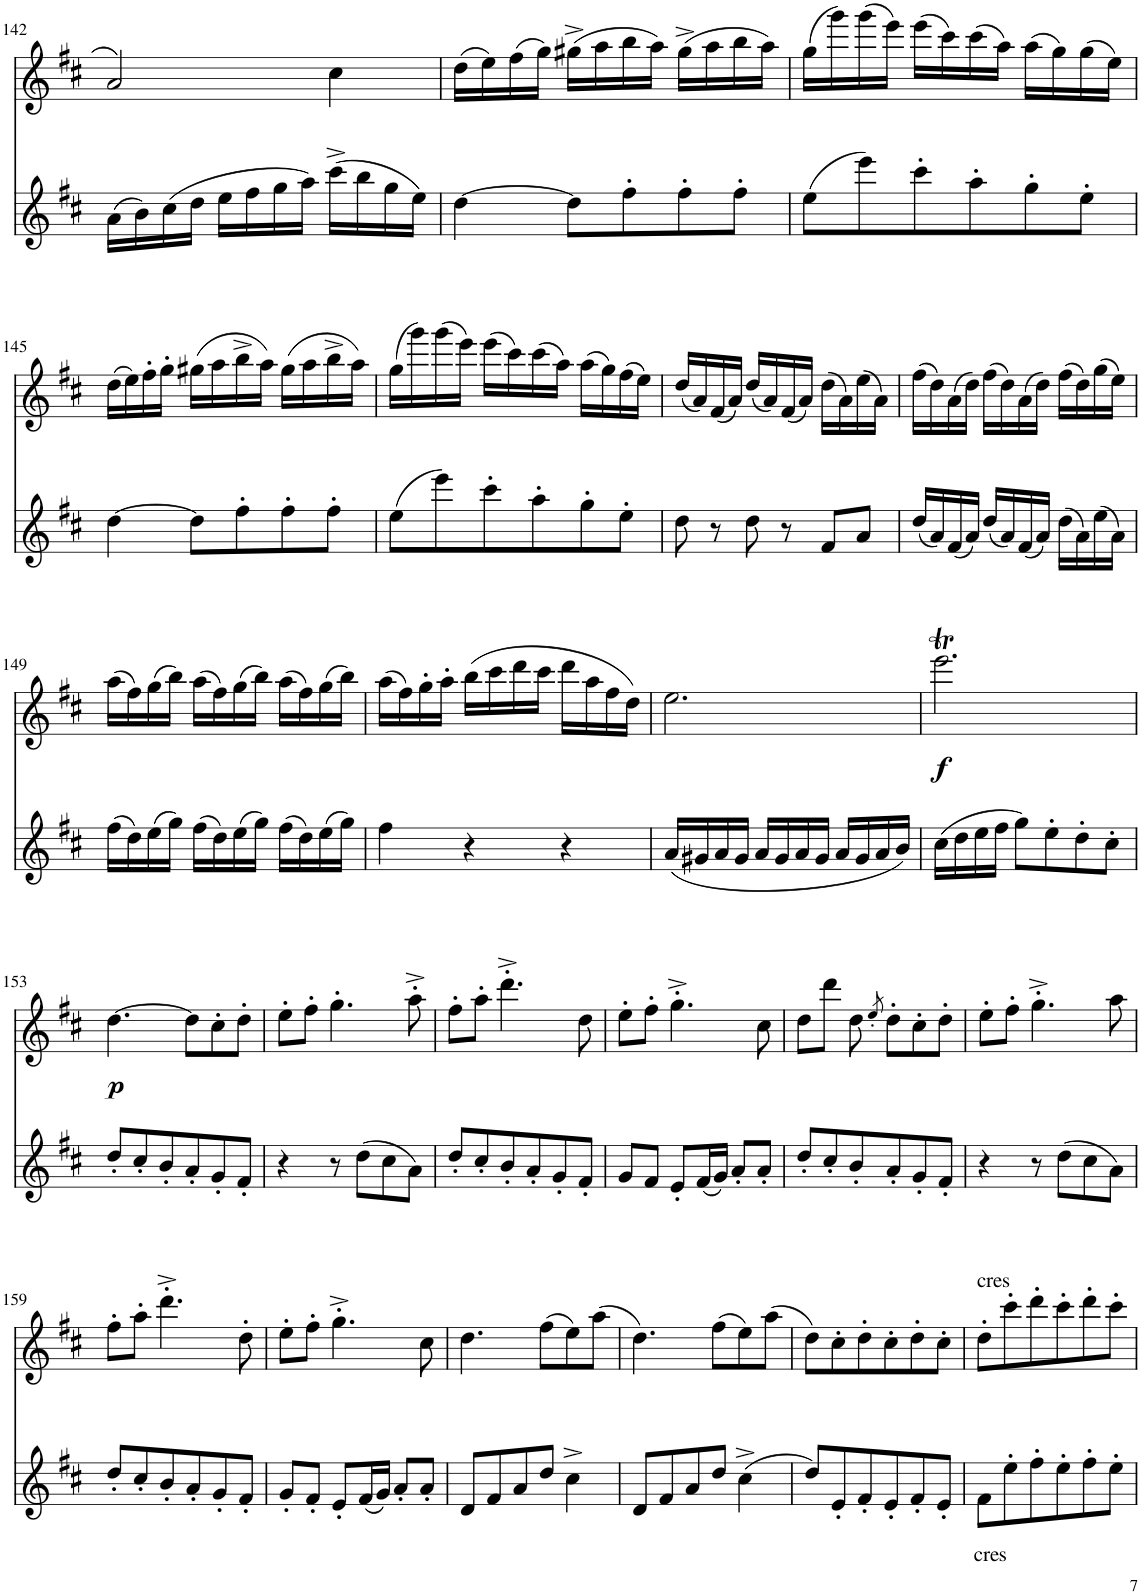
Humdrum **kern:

**kern	**kern	**dynam
*part2	*part1	*part1
*staff2	*staff1	*staff1
*I"Flöte	*I"Flöte	*
*I'Fl	*I'Fl	*
!!LO:PB:g=z
*clefG2	*clefG2	*
*k[f#c#]	*k[f#c#]	*
*M3/4	*M3/4	*
=142	=142	=142
(16a\LL	2a/	.
16b\)	.	.
(16cc#\	.	.
16dd\JJ	.	.
16ee\LL	.	.
16ff#\	.	.
16gg\	.	.
16aa\JJ)	.	.
(16ccc#^\LL	4cc#\	.
16bb\	.	.
16gg\	.	.
16ee\JJ)	.	.
=143	=143	=143
[4dd\	(16dd\LL	.
.	16ee\)	.
.	(16ff#\	.
.	16gg\JJ)	.
8dd\L]	(16gg#X^\LL	.
.	16aa\	.
8ff#'\	16bb\	.
.	16aa\JJ)	.
8ff#'\	(16gg#^\LL	.
.	16aa\	.
8ff#'\J	16bb\	.
.	16aa\JJ)	.
=144	=144	=144
(8ee\L	(16gg\LL	.
.	16ggg\)	.
8eee\)	(16ggg\	.
.	16eee\JJ)	.
8ccc#'\	(16eee\LL	.
.	16ccc#\)	.
8aa'\	(16ccc#\	.
.	16aa\JJ)	.
8gg'\	(16aa\LL	.
.	16gg\)	.
8ee'\J	(16gg\	.
.	16ee\JJ)	.
!!LO:LB:g=z
=145	=145	=145
[4dd\	(16dd\LL	.
.	16ee\)	.
.	16ff#'\	.
.	16gg'\JJ	.
8dd\L]	(16gg#X\LL	.
.	16aa\	.
8ff#'\	16bb^\	.
.	16aa\JJ)	.
8ff#'\	(16gg#\LL	.
.	16aa\	.
8ff#'\J	16bb^\	.
.	16aa\JJ)	.
=146	=146	=146
(8ee\L	(16gg\LL	.
.	16ggg\)	.
8eee\)	(16ggg\	.
.	16eee\JJ)	.
8ccc#'\	(16eee\LL	.
.	16ccc#\)	.
8aa'\	(16ccc#\	.
.	16aa\JJ)	.
8gg'\	(16aa\LL	.
.	16gg\)	.
8ee'\J	(16ff#\	.
.	16ee\JJ)	.
=147	=147	=147
8dd\	(16dd/LL	.
.	16a/)	.
8r	(16f#/	.
.	16a/JJ)	.
8dd\	(16dd/LL	.
.	16a/)	.
8r	(16f#/	.
.	16a/JJ)	.
8f#/L	(16dd\LL	.
.	16a\)	.
8a/J	(16ee\	.
.	16a\JJ)	.
=148	=148	=148
(16dd/LL	(16ff#\LL	.
16a/)	16dd\)	.
(16f#/	(16a\	.
16a/JJ)	16dd\JJ)	.
(16dd/LL	(16ff#\LL	.
16a/)	16dd\)	.
(16f#/	(16a\	.
16a/JJ)	16dd\JJ)	.
(16dd\LL	(16ff#\LL	.
16a\)	16dd\)	.
(16ee\	(16gg\	.
16a\JJ)	16ee\JJ)	.
!!LO:LB:g=z
=149	=149	=149
(16ff#\LL	(16aa\LL	.
16dd\)	16ff#\)	.
(16ee\	(16gg\	.
16gg\JJ)	16bb\JJ)	.
(16ff#\LL	(16aa\LL	.
16dd\)	16ff#\)	.
(16ee\	(16gg\	.
16gg\JJ)	16bb\JJ)	.
(16ff#\LL	(16aa\LL	.
16dd\)	16ff#\)	.
(16ee\	(16gg\	.
16gg\JJ)	16bb\JJ)	.
=150	=150	=150
4ff#\	(16aa\LL	.
.	16ff#\)	.
.	16gg'\	.
.	16aa'\JJ	.
4r	(16bb\LL	.
.	16ccc#\	.
.	16ddd\	.
.	16ccc#\JJ	.
4r	16ddd\LL	.
.	16aa\	.
.	16ff#\	.
.	16dd\JJ)	.
=151	=151	=151
(16a/LL	2.ee\	.
16g#X/	.	.
16a/	.	.
16g#/JJ	.	.
16a/LL	.	.
16g#/	.	.
16a/	.	.
16g#/JJ	.	.
16a/LL	.	.
16g#/	.	.
16a/	.	.
16b/JJ)	.	.
=152	=152	=152
!	!	!LO:DY:b
(16cc#\LL	2.eeeT\	f
16dd\	.	.
16ee\	.	.
16ff#\JJ	.	.
8gg\L)	.	.
8ee'\	.	.
8dd'\	.	.
8cc#'\J	.	.
!!LO:LB:g=z
=153	=153	=153
!	!	!LO:DY:b
8dd'/L	[4.dd\	p
8cc#'/	.	.
8b'/	.	.
8a'/	8dd\L]	.
8g'/	8cc#'\	.
8f#'/J	8dd'\J	.
=154	=154	=154
4r	8ee'\L	.
.	8ff#'\J	.
8r	4.gg'\	.
(8dd\L	.	.
8cc#\	.	.
8a\J)	8aa'^\	.
=155	=155	=155
8dd'/L	8ff#'\L	.
8cc#'/	8aa'\J	.
8b'/	4.ddd'^\	.
8a'/	.	.
8g'/	.	.
8f#'/J	8dd\	.
=156	=156	=156
8g/L	8ee'\L	.
8f#/J	8ff#'\J	.
8e'/L	4.gg'^\	.
(16f#/L	.	.
16g/JJ)	.	.
8a'/L	.	.
8a'/J	8cc#\	.
=157	=157	=157
8dd'/L	8dd\L	.
8cc#'/	8ddd\J	.
8b'/	8dd\	.
.	8qee'/	.
8a'/	8dd'\L	.
8g'/	8cc#'\	.
8f#'/J	8dd'\J	.
=158	=158	=158
4r	8ee'\L	.
.	8ff#'\J	.
8r	4.gg'^\	.
(8dd\L	.	.
8cc#\	.	.
8a\J)	8aa\	.
!!LO:LB:g=z
=159	=159	=159
8dd'/L	8ff#'\L	.
8cc#'/	8aa'\J	.
8b'/	4.ddd'^\	.
8a'/	.	.
8g'/	.	.
8f#'/J	8dd'\	.
=160	=160	=160
8g'/L	8ee'\L	.
8f#'/J	8ff#'\J	.
8e'/L	4.gg'^\	.
(16f#/L	.	.
16g/JJ)	.	.
8a'/L	.	.
8a'/J	8cc#\	.
=161	=161	=161
8d/L	4.dd\	.
8f#/	.	.
8a/	.	.
8dd/J	(8ff#\L	.
4cc#^\	8ee\)	.
.	(8aa\J	.
=162	=162	=162
8d/L	4.dd\)	.
8f#/	.	.
8a/	.	.
8dd/J	(8ff#\L	.
(4cc#^\	8ee\)	.
.	(8aa\J	.
=163	=163	=163
8dd/L)	8dd\L)	.
8e'/	8cc#'\	.
8f#'/	8dd'\	.
8e'/	8cc#'\	.
8f#'/	8dd'\	.
8e'/J	8cc#'\J	.
=164	=164	=164
!	!LO:TX:a:t=cres	!
!LO:TX:b:t=cres	!	!
8f#\L	8dd'\L	.
8ee'\	8ccc#'\	.
8ff#'\	8ddd'\	.
8ee'\	8ccc#'\	.
8ff#'\	8ddd'\	.
8ee'\J	8ccc#'\J	.
=	=	=
*-	*-	*-
